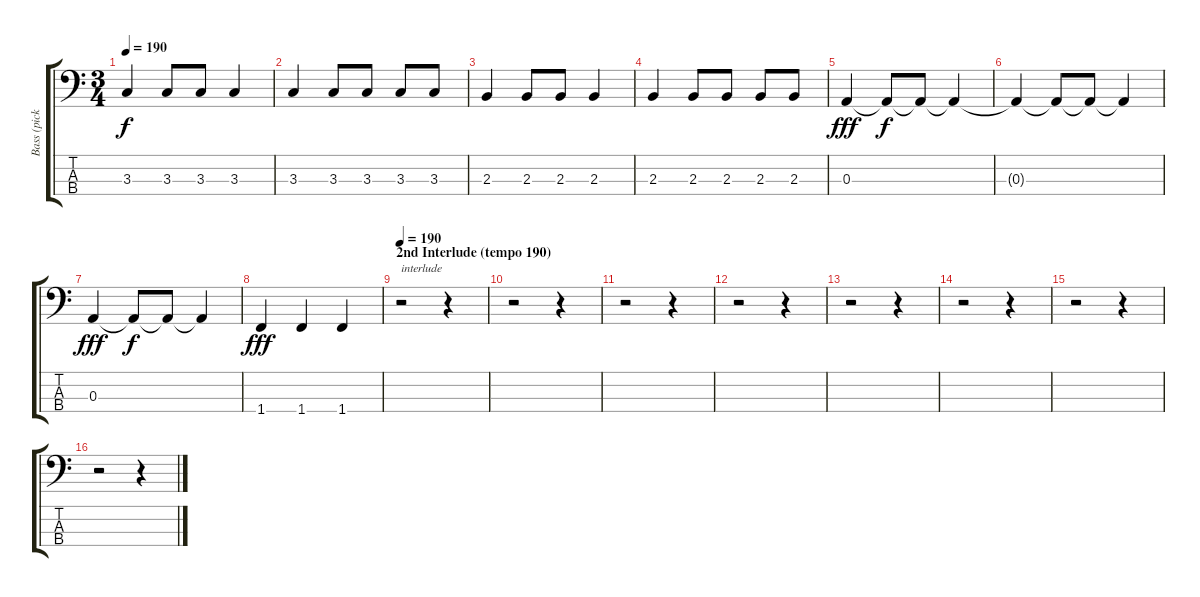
\track ("Bass (pick)" "Bass (pick") {instrument electricbasspick}
\staff {score tabs}
\tuning (G2 D2 A1 E1) {hide}
\ts (3 4)
\tempo 190
\clef f4
\ks c
3.3.4{dy f} 3.3.8 3.3.8 3.3.4 |
3.3.4 3.3.8 3.3.8 3.3.8 3.3.8 |
2.3.4 2.3.8 2.3.8 2.3.4 |
2.3.4 2.3.8 2.3.8 2.3.8 2.3.8 |
0.3.4{dy fff} 0.3{t}.8{dy f} 0.3{t}.8 0.3{t}.4 |
0.3{t}.4 0.3{t}.8 0.3{t}.8 0.3{t}.4 |
0.3.4{dy fff} 0.3{t}.8{dy f} 0.3{t}.8 0.3{t}.4 |
1.4.4{dy fff} 1.4.4 1.4.4 |
\section ("" "2nd Interlude (tempo 190)")
\tempo 190
r.2{txt "interlude"} r.4 |
r.2 r.4 |
r.2 r.4 |
r.2 r.4 |
r.2 r.4 |
r.2 r.4 |
r.2 r.4 |
r.2 r.4
